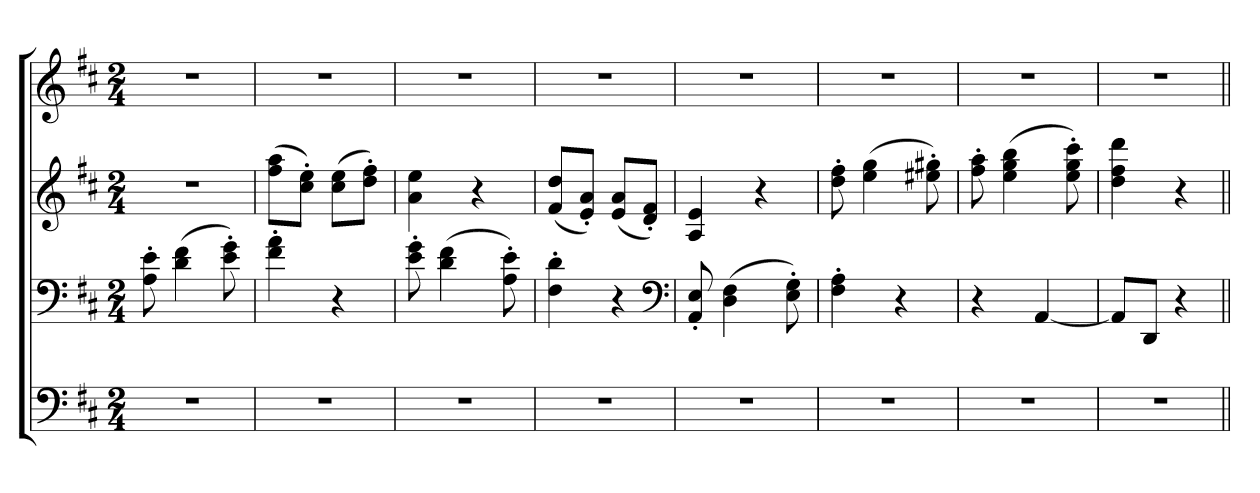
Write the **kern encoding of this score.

**kern	**kern	**kern	**kern
*part4	*part3	*part2	*part1
*staff4	*staff3	*staff2	*staff1
*clefF4	*clefF4	*clefG2	*clefG2
*k[f#c#]	*k[f#c#]	*k[f#c#]	*k[f#c#]
*D:	*D:	*D:	*D:
*M2/4	*M2/4	*M2/4	*M2/4
=	=	=	=
2r	8A' 8e'	2r	2r
.	(4d 4f#	.	.
.	8e' 8g')	.	.
=113	=113	=113	=113
2r	4f#' 4a'	(8ff# 8aaL	2r
.	.	8cc#' 8ee'J)	.
.	4r	(8cc# 8eeL	.
.	.	8dd' 8ff#'J)	.
=114	=114	=114	=114
2r	8e' 8g'	4a 4ee	2r
.	(4d 4f#	.	.
.	.	4r	.
.	8A' 8e')	.	.
=115	=115	=115	=115
2r	4F#' 4d'	(8f# 8ddL	2r
.	.	8e' 8a'J)	.
.	4r	(8e 8aL	.
.	.	8d' 8f#'J)	.
*	*clefF4	*	*
=116	=116	=116	=116
2r	8AA' 8E'	4A 4e	2r
.	(4D 4F#	.	.
.	.	4r	.
.	8E' 8G')	.	.
=117	=117	=117	=117
2r	4F#' 4A'	8dd' 8ff#'	2r
.	.	(4ee 4gg	.
.	4r	.	.
.	.	8ee#X' 8gg#X')	.
=118	=118	=118	=118
2r	4r	8ff#' 8aa'	2r
.	.	(4ee 4gg 4bb	.
.	[4AA	.	.
.	.	8ee' 8gg' 8ccc#')	.
=119	=119	=119	=119
2r	8AAL]	4dd 4ff# 4ddd	2r
.	8DDJ	.	.
.	4r	4r	.
=||	=||	=||	=||
*-	*-	*-	*-
